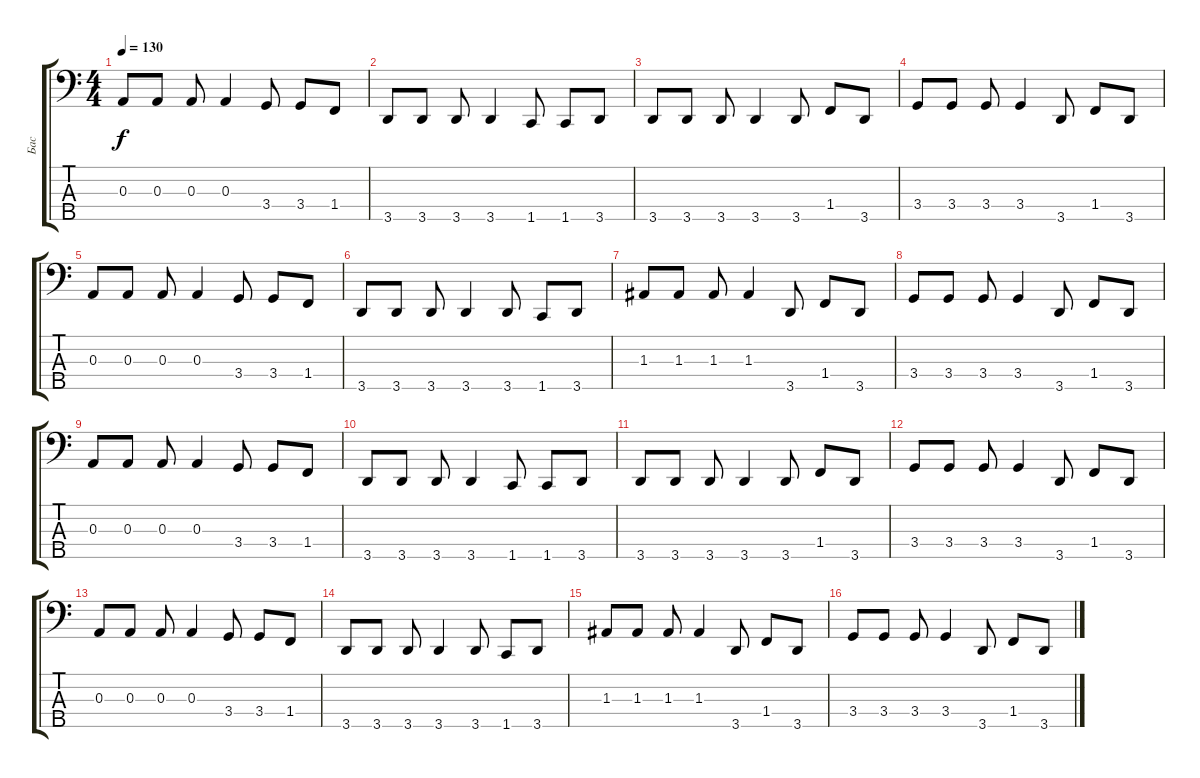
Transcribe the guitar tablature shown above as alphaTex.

\track ("Бас" "Бас") {instrument electricbassfinger}
\staff {score tabs}
\tuning (G2 D2 A1 E1 B0) {hide}
\ts (4 4)
\tempo 130
\clef f4
\ks c
0.3.8{dy f} 0.3.8 0.3.8 0.3.4 3.4.8 3.4.8 1.4.8 |
3.5.8 3.5.8 3.5.8 3.5.4 1.5.8 1.5.8 3.5.8 |
3.5.8 3.5.8 3.5.8 3.5.4 3.5.8 1.4.8 3.5.8 |
3.4.8 3.4.8 3.4.8 3.4.4 3.5.8 1.4.8 3.5.8 |
0.3.8 0.3.8 0.3.8 0.3.4 3.4.8 3.4.8 1.4.8 |
3.5.8 3.5.8 3.5.8 3.5.4 3.5.8 1.5.8 3.5.8 |
1.3.8 1.3.8 1.3.8 1.3.4 3.5.8 1.4.8 3.5.8 |
3.4.8 3.4.8 3.4.8 3.4.4 3.5.8 1.4.8 3.5.8 |
0.3.8 0.3.8 0.3.8 0.3.4 3.4.8 3.4.8 1.4.8 |
3.5.8 3.5.8 3.5.8 3.5.4 1.5.8 1.5.8 3.5.8 |
3.5.8 3.5.8 3.5.8 3.5.4 3.5.8 1.4.8 3.5.8 |
3.4.8 3.4.8 3.4.8 3.4.4 3.5.8 1.4.8 3.5.8 |
0.3.8 0.3.8 0.3.8 0.3.4 3.4.8 3.4.8 1.4.8 |
3.5.8 3.5.8 3.5.8 3.5.4 3.5.8 1.5.8 3.5.8 |
1.3.8 1.3.8 1.3.8 1.3.4 3.5.8 1.4.8 3.5.8 |
3.4.8 3.4.8 3.4.8 3.4.4 3.5.8 1.4.8 3.5.8
